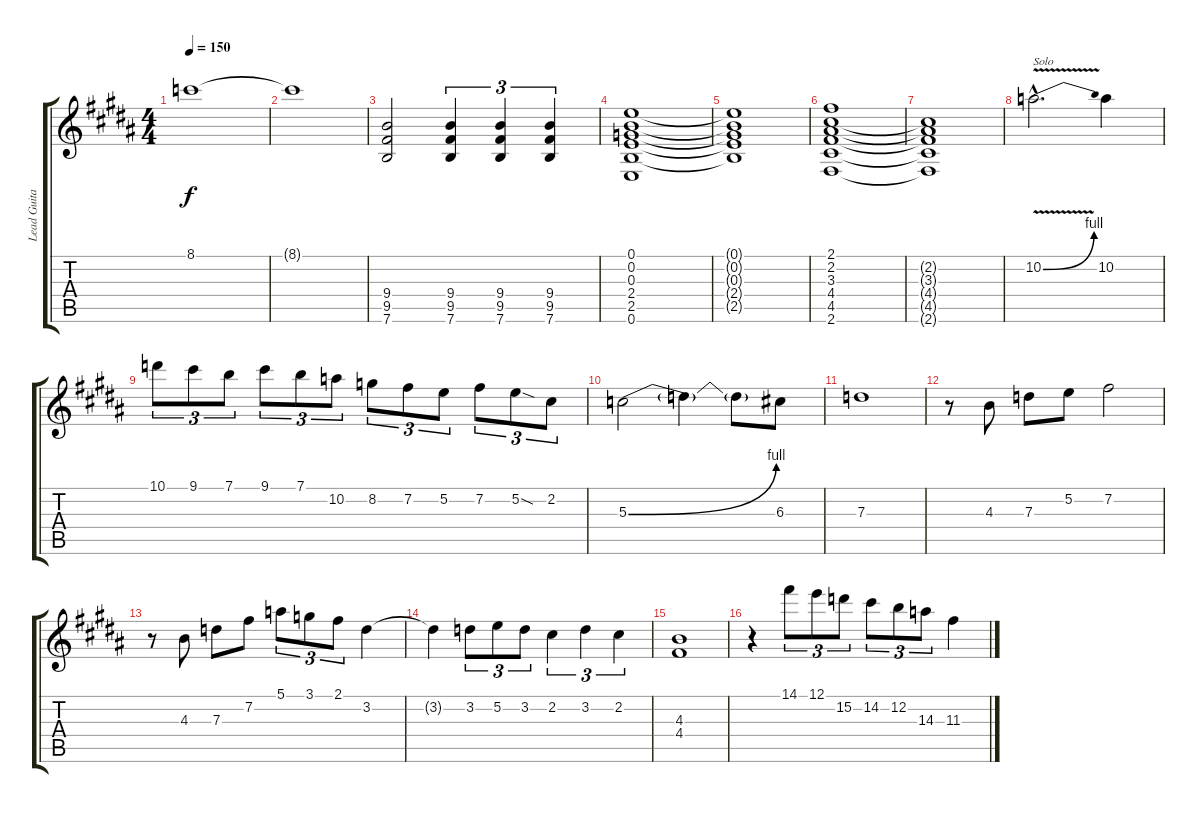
\track ("Lead Guitar" "Lead Guita") {instrument overdrivenguitar}
\staff {score tabs}
\tuning (E4 B3 G3 D3 A2 E2) {hide}
\ts (4 4)
\tempo 150
\clef g2
\ks b
8.1{t}.1{dy f} |
8.1{t}.1 |
(9.4 9.5 7.6).2 (9.4 9.5 7.6).4{tu (3 2)} (9.4 9.5 7.6).4{tu (3 2)} (9.4 9.5 7.6).4{tu (3 2)} |
(0.1 0.2 0.3 2.4 2.5 0.6).1 |
(0.1{t} 0.2{t} 0.3{t} 2.4{t} 2.5{t}).1 |
(2.1 2.2 3.3 4.4 4.5 2.6).1 |
(2.2{t} 3.3{t} 4.4{t} 4.5{t} 2.6{t}).1 |
10.2{be (bend 0 0 60 4) v hac}.2{d txt "Solo"} 10.2.4 |
10.1.8{tu (3 2)} 9.1.8{tu (3 2)} 7.1.8{tu (3 2)} 9.1.8{tu (3 2)} 7.1.8{tu (3 2)} 10.2.8{tu (3 2)} 8.2.8{tu (3 2)} 7.2.8{tu (3 2)} 5.2.8{tu (3 2)} 7.2.8{tu (3 2)} 5.2{sod}.8{tu (3 2)} 2.2.8{tu (3 2)} |
5.3{be (bend 0 0 60 4)}.2 5.3{t}.4 5.3{t}.8 6.3.8 |
7.3.1 |
r.8 4.3.8 7.3.8 5.2.8 7.2.2 |
r.8 4.3.8 7.3.8 7.2.8 5.1.8{tu (3 2)} 3.1.8{tu (3 2)} 2.1.8{tu (3 2)} 3.2.4 |
3.2{t}.4 3.2.8{tu (3 2)} 5.2.8{tu (3 2)} 3.2.8{tu (3 2)} 2.2.4{tu (3 2)} 3.2.4{tu (3 2)} 2.2.4{tu (3 2)} |
(4.3 4.4).1 |
r.4 14.1.8{tu (3 2)} 12.1.8{tu (3 2)} 15.2.8{tu (3 2)} 14.2.8{tu (3 2)} 12.2.8{tu (3 2)} 14.3.8{tu (3 2)} 11.3.4
